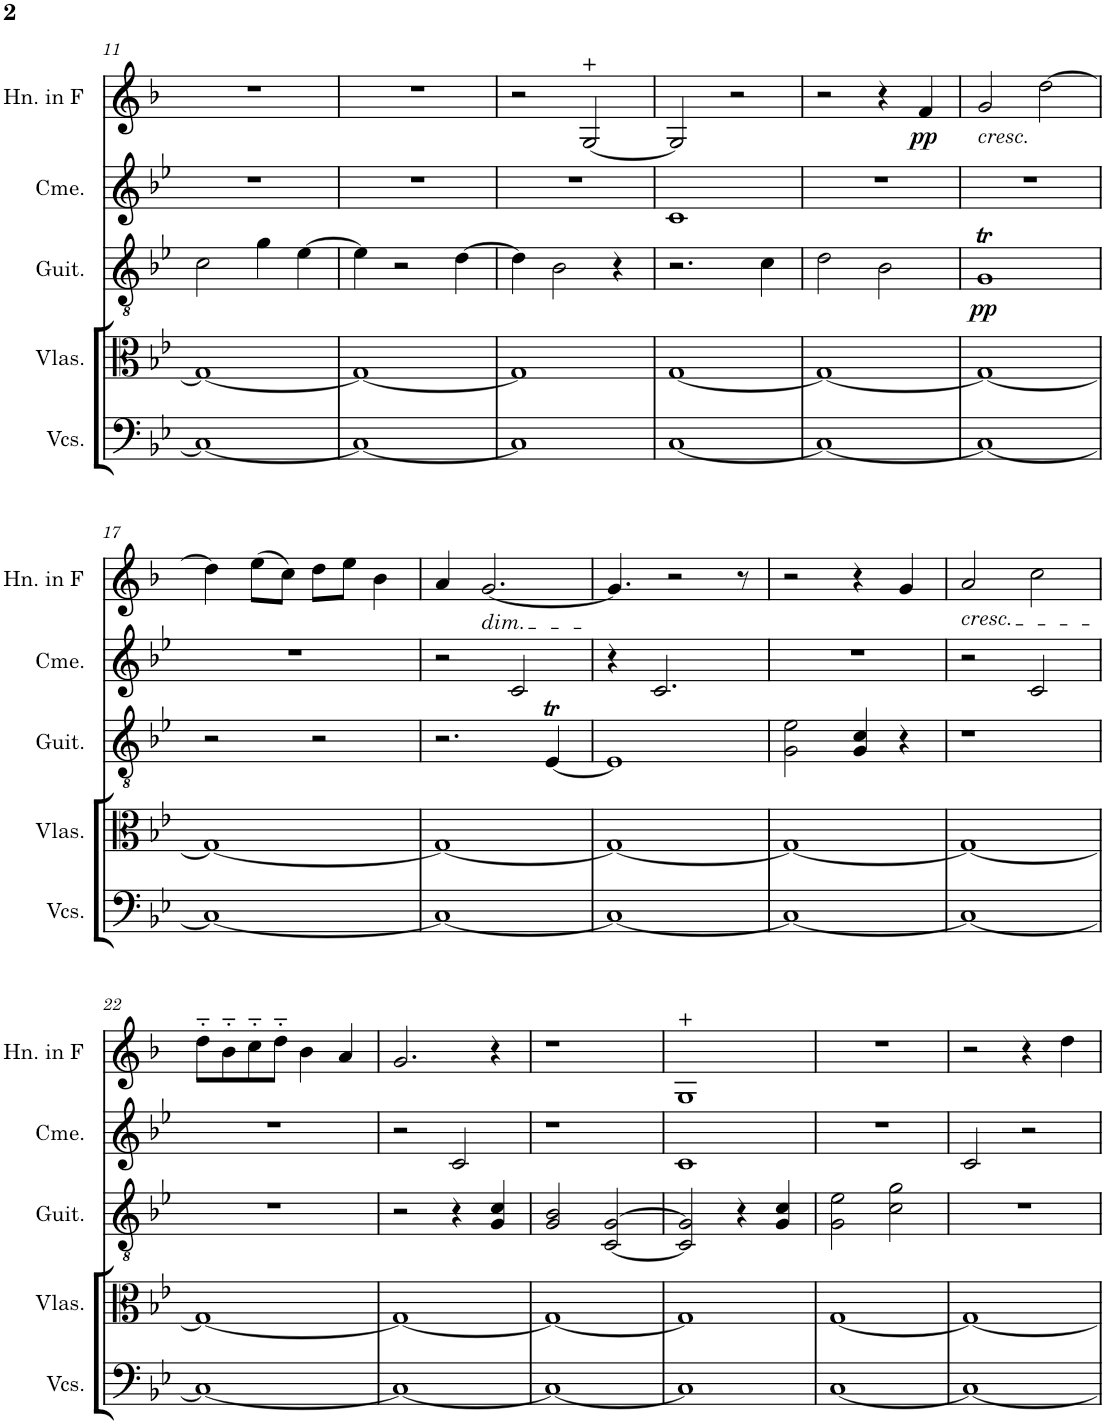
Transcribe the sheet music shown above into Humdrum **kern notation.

**kern	**kern	**kern	**dynam	**kern	**kern	**dynam
*part5	*part4	*part3	*part3	*part2	*part1	*part1
*staff5	*staff4	*staff3	*staff3	*staff2	*staff1	*staff1
*I"Violoncellos	*I"Violas	*I"Classical Guitar	*	*I"Chimes	*I"Horn in F	*
*I'Vcs.	*I'Vlas.	*I'Guit.	*	*I'Cme.	*I'Hn. in F	*
!!LO:PB:g=z
*clefF4	*clefC3	*clefGv2	*	*clefG2	*clefG2	*
*	*	*	*	*	*Trd4c7	*
*k[b-e-]	*k[b-e-]	*k[b-e-]	*	*k[b-e-]	*k[b-]	*
*M4/4	*M4/4	*M4/4	*	*M4/4	*M4/4	*
=11	=11	=11	=11	=11	=11	=11
1C_	1G_	2c\	.	1r	1r	.
.	.	4g\	.	.	.	.
.	.	[4e-\	.	.	.	.
=12	=12	=12	=12	=12	=12	=12
1C_	1G_	4e-\]	.	1r	1r	.
.	.	2r	.	.	.	.
.	.	[4d\	.	.	.	.
=13	=13	=13	=13	=13	=13	=13
1C]	1G]	4d\]	.	1r	2r	.
.	.	2B-\	.	.	.	.
.	.	.	.	.	[2G/	.
.	.	4r	.	.	.	.
=14	=14	=14	=14	=14	=14	=14
[1C	[1G	2.r	.	1c	2G/]	.
.	.	.	.	.	2r	.
.	.	4c\	.	.	.	.
=15	=15	=15	=15	=15	=15	=15
1C_	1G_	2d\	.	1r	2r	.
.	.	2B-\	.	.	4r	.
!	!	!	!	!	!	!LO:DY:b
.	.	.	.	.	4f/	pp
=16	=16	=16	=16	=16	=16	=16
!	!	!	!	!	!LO:TX:b:i:t=cresc.	!
!	!	!	!LO:DY:b	!	!	!
1C_	1G_	1GT	pp	1r	2g/	.
.	.	.	.	.	[2dd\	.
!!LO:LB:g=z
=17	=17	=17	=17	=17	=17	=17
1C_	1G_	2r	.	1r	4dd\]	.
.	.	.	.	.	(8ee\L	.
.	.	.	.	.	8cc\J)	.
.	.	2r	.	.	8dd\L	.
.	.	.	.	.	8ee\J	.
.	.	.	.	.	4b-\	.
=18	=18	=18	=18	=18	=18	=18
1C_	1G_	2.r	.	2r	4a/	.
!	!	!	!	!	!LO:TX:b:i:t=dim.	!
.	.	.	.	.	[2.g/	.
.	.	.	.	2c/	.	.
.	.	[4E-T/	.	.	.	.
=19	=19	=19	=19	=19	=19	=19
1C_	1G_	1E-]	.	4r	4.g/]	.
.	.	.	.	2.c/	.	.
.	.	.	.	.	2r	.
.	.	.	.	.	8r	.
=20	=20	=20	=20	=20	=20	=20
1C_	1G_	2G\ 2e-\	.	1r	2r	.
.	.	4G/ 4c/	.	.	4r	.
.	.	4r	.	.	4g/	.
=21	=21	=21	=21	=21	=21	=21
!	!	!	!	!	!LO:TX:b:i:t=cresc.	!
1C_	1G_	1r	.	2r	2a/	.
.	.	.	.	2c/	2cc\	.
!!LO:LB:g=z
=22	=22	=22	=22	=22	=22	=22
1C_	1G_	1r	.	1r	8dd\L	.
.	.	.	.	.	8b-\	.
.	.	.	.	.	8cc\	.
.	.	.	.	.	8dd\J	.
.	.	.	.	.	4b-\	.
.	.	.	.	.	4a/	.
=23	=23	=23	=23	=23	=23	=23
1C_	1G_	2r	.	2r	2.g/	.
.	.	4r	.	2c/	.	.
.	.	4G/ 4c/	.	.	4r	.
=24	=24	=24	=24	=24	=24	=24
1C_	1G_	2G/ 2B-/	.	1r	1r	.
.	.	[2C/ [2G/	.	.	.	.
=25	=25	=25	=25	=25	=25	=25
1C]	1G]	2C/] 2G/]	.	1c	1G	.
.	.	4r	.	.	.	.
.	.	4G/ 4c/	.	.	.	.
=26	=26	=26	=26	=26	=26	=26
[1C	[1G	2G\ 2e-\	.	1r	1r	.
.	.	2c\ 2g\	.	.	.	.
=27	=27	=27	=27	=27	=27	=27
1C_	1G_	1r	.	2c/	2r	.
.	.	.	.	2r	4r	.
.	.	.	.	.	4dd\	.
=	=	=	=	=	=	=
*-	*-	*-	*-	*-	*-	*-
